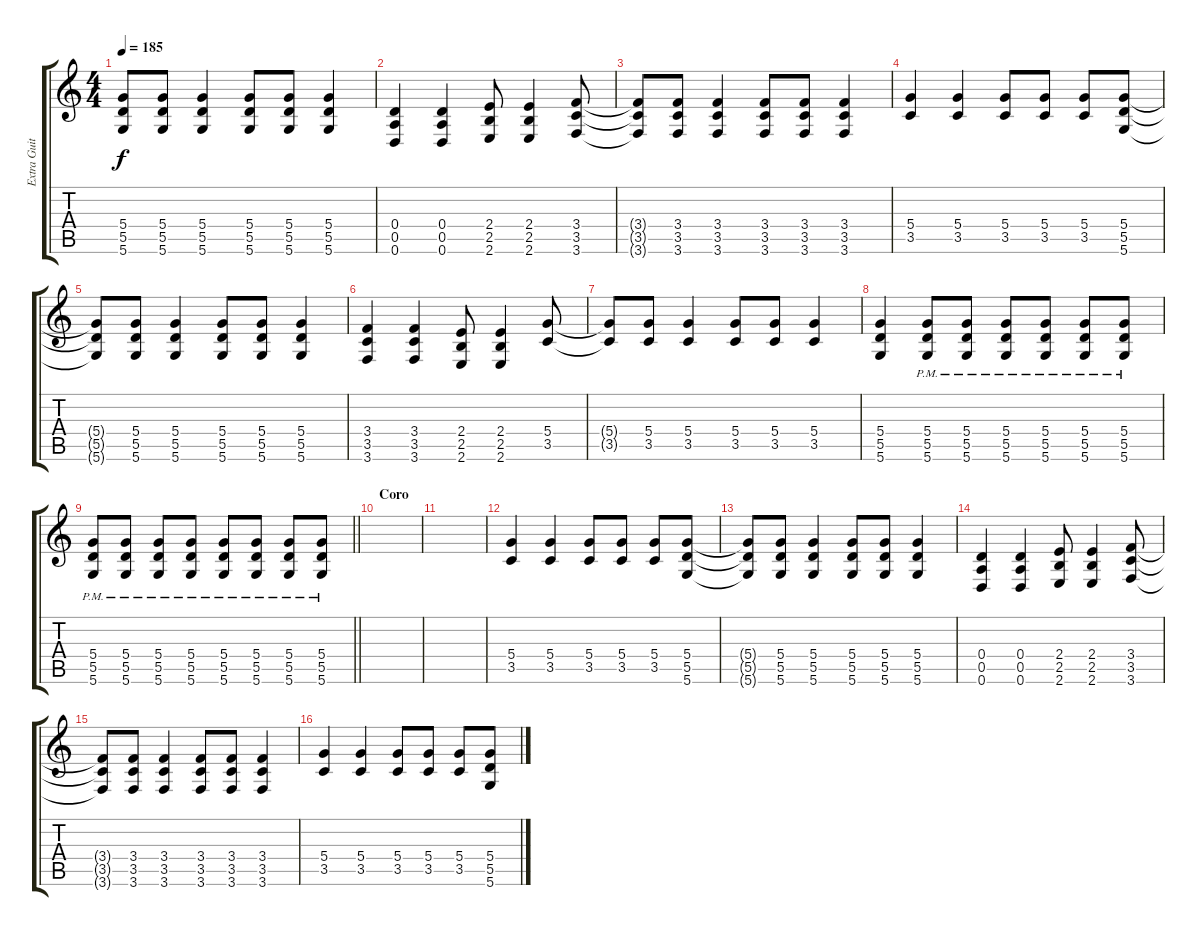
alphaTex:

\track ("Extra Guitar" "Extra Guit") {instrument distortionguitar}
\staff {score tabs}
\tuning (E4 B3 G3 D3 A2 D2) {hide}
\ts (4 4)
\tempo 185
\clef g2
\ks c
(5.4{t} 5.5{t} 5.6{t}).8{dy f} (5.4 5.5 5.6).8 (5.4 5.5 5.6).4 (5.4 5.5 5.6).8 (5.4 5.5 5.6).8 (5.4 5.5 5.6).4 |
(0.4 0.5 0.6).4 (0.4 0.5 0.6).4 (2.4 2.5 2.6).8 (2.4 2.5 2.6).4 (3.4 3.5 3.6).8 |
(3.4{t} 3.5{t} 3.6{t}).8 (3.4 3.5 3.6).8 (3.4 3.5 3.6).4 (3.4 3.5 3.6).8 (3.4 3.5 3.6).8 (3.4 3.5 3.6).4 |
(5.4 3.5).4 (5.4 3.5).4 (5.4 3.5).8 (5.4 3.5).8 (5.4 3.5).8 (5.4 5.5 5.6).8 |
(5.4{t} 5.5{t} 5.6{t}).8 (5.4 5.5 5.6).8 (5.4 5.5 5.6).4 (5.4 5.5 5.6).8 (5.4 5.5 5.6).8 (5.4 5.5 5.6).4 |
(3.4 3.5 3.6).4 (3.4 3.5 3.6).4 (2.4 2.5 2.6).8 (2.4 2.5 2.6).4 (5.4 3.5).8 |
(5.4{t} 3.5{t}).8 (5.4 3.5).8 (5.4 3.5).4 (5.4 3.5).8 (5.4 3.5).8 (5.4 3.5).4 |
(5.4 5.5 5.6).4 (5.4{pm} 5.5{pm} 5.6{pm}).8 (5.4{pm} 5.5{pm} 5.6{pm}).8 (5.4{pm} 5.5{pm} 5.6{pm}).8 (5.4{pm} 5.5{pm} 5.6{pm}).8 (5.4{pm} 5.5{pm} 5.6{pm}).8 (5.4{pm} 5.5{pm} 5.6{pm}).8 |
\barLineRight lightlight
(5.4{pm} 5.5{pm} 5.6{pm}).8 (5.4{pm} 5.5{pm} 5.6{pm}).8 (5.4{pm} 5.5{pm} 5.6{pm}).8 (5.4{pm} 5.5{pm} 5.6{pm}).8 (5.4{pm} 5.5{pm} 5.6{pm}).8 (5.4{pm} 5.5{pm} 5.6{pm}).8 (5.4{pm} 5.5{pm} 5.6{pm}).8 (5.4{pm} 5.5{pm} 5.6{pm}).8 |
\section ("" "Coro")
|
|
(5.4 3.5).4 (5.4 3.5).4 (5.4 3.5).8 (5.4 3.5).8 (5.4 3.5).8 (5.4 5.5 5.6).8 |
(5.4{t} 5.5{t} 5.6{t}).8 (5.4 5.5 5.6).8 (5.4 5.5 5.6).4 (5.4 5.5 5.6).8 (5.4 5.5 5.6).8 (5.4 5.5 5.6).4 |
(0.4 0.5 0.6).4 (0.4 0.5 0.6).4 (2.4 2.5 2.6).8 (2.4 2.5 2.6).4 (3.4 3.5 3.6).8 |
(3.4{t} 3.5{t} 3.6{t}).8 (3.4 3.5 3.6).8 (3.4 3.5 3.6).4 (3.4 3.5 3.6).8 (3.4 3.5 3.6).8 (3.4 3.5 3.6).4 |
(5.4 3.5).4 (5.4 3.5).4 (5.4 3.5).8 (5.4 3.5).8 (5.4 3.5).8 (5.4 5.5 5.6).8
